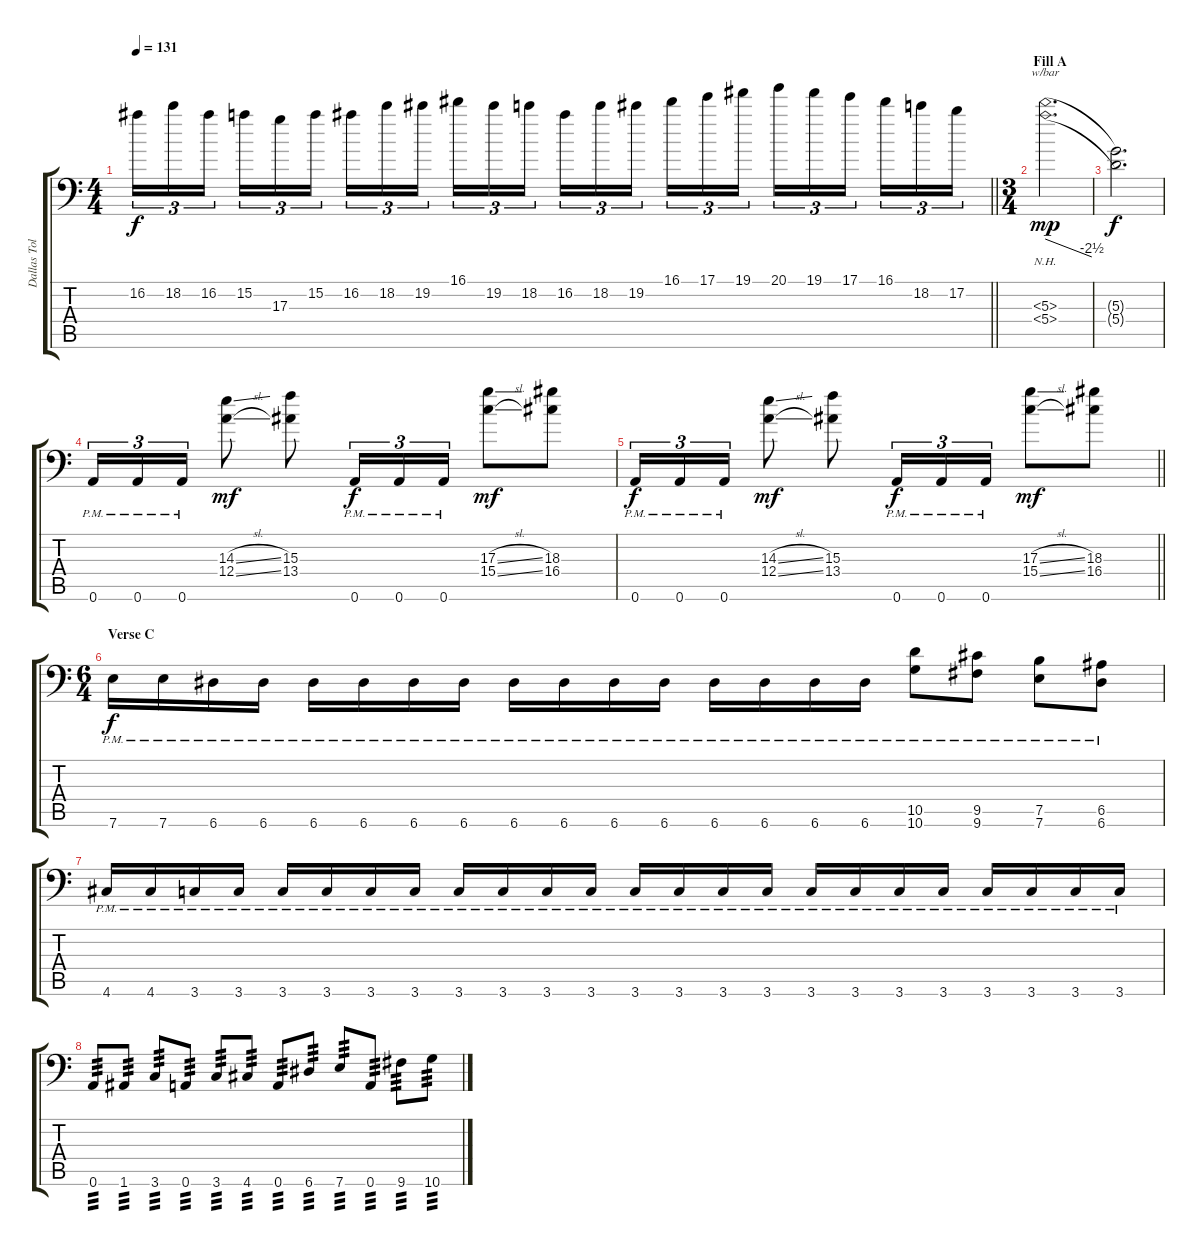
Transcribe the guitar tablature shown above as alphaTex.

\track ("Dallas Toler-Wade" "Dallas Tol") {instrument distortionguitar}
\staff {score tabs}
\tuning (B3 Gb3 D3 A2 E2 A1) {hide}
\ts (4 4)
\tempo 131
\clef f4
\barLineRight lightlight
\ks c
16.2.16{tu (3 2) dy f} 18.2.16{tu (3 2)} 16.2.16{tu (3 2) beam splitsecondary} 15.2.16{tu (3 2)} 17.3.16{tu (3 2)} 15.2.16{tu (3 2)} 16.2.16{tu (3 2)} 18.2.16{tu (3 2)} 19.2.16{tu (3 2) beam splitsecondary} 16.1.16{tu (3 2)} 19.2.16{tu (3 2)} 18.2.16{tu (3 2)} 16.2.16{tu (3 2)} 18.2.16{tu (3 2)} 19.2.16{tu (3 2) beam splitsecondary} 16.1.16{tu (3 2)} 17.1.16{tu (3 2)} 19.1.16{tu (3 2)} 20.1.16{tu (3 2)} 19.1.16{tu (3 2)} 17.1.16{tu (3 2) beam splitsecondary} 16.1.16{tu (3 2)} 18.2.16{tu (3 2)} 17.2.16{tu (3 2)} |
\ts (3 4)
\section ("" "Fill A")
(5.3{nh} 5.4{nh}).2{d tbe (dive default 0 0 60 -10) dy mp} |
(5.3{t} 5.4{t}).2{d dy f} |
0.6{pm}.16{tu (3 2)} 0.6{pm}.16{tu (3 2)} 0.6{pm}.16{tu (3 2)} (14.3{sl} 12.4{sl}).8{dy mf} (15.3 13.4).8 0.6{pm}.16{tu (3 2) dy f} 0.6{pm}.16{tu (3 2)} 0.6{pm}.16{tu (3 2)} (17.3{sl} 15.4{sl}).8{dy mf} (18.3 16.4).8 |
\barLineRight lightlight
0.6{pm}.16{tu (3 2) dy f} 0.6{pm}.16{tu (3 2)} 0.6{pm}.16{tu (3 2)} (14.3{sl} 12.4{sl}).8{dy mf} (15.3 13.4).8 0.6{pm}.16{tu (3 2) dy f} 0.6{pm}.16{tu (3 2)} 0.6{pm}.16{tu (3 2)} (17.3{sl} 15.4{sl}).8{dy mf} (18.3 16.4).8 |
\ts (6 4)
\section ("" "Verse C")
7.6{pm}.16{dy f} 7.6{pm}.16 6.6{pm}.16 6.6{pm}.16 6.6{pm}.16 6.6{pm}.16 6.6{pm}.16 6.6{pm}.16 6.6{pm}.16 6.6{pm}.16 6.6{pm}.16 6.6{pm}.16 6.6{pm}.16 6.6{pm}.16 6.6{pm}.16 6.6{pm}.16 (10.5{pm} 10.6{pm}).8 (9.5{pm} 9.6{pm}).8 (7.5{pm} 7.6{pm}).8 (6.5{pm} 6.6{pm}).8 |
4.6{pm}.16 4.6{pm}.16 3.6{pm}.16 3.6{pm}.16 3.6{pm}.16 3.6{pm}.16 3.6{pm}.16 3.6{pm}.16 3.6{pm}.16 3.6{pm}.16 3.6{pm}.16 3.6{pm}.16 3.6{pm}.16 3.6{pm}.16 3.6{pm}.16 3.6{pm}.16 3.6{pm}.16 3.6{pm}.16 3.6{pm}.16 3.6{pm}.16 3.6{pm}.16 3.6{pm}.16 3.6{pm}.16 3.6{pm}.16 |
0.6.8{tp 3} 1.6.8{tp 3} 3.6.8{tp 3} 0.6.8{tp 3} 3.6.8{tp 3} 4.6.8{tp 3} 0.6.8{tp 3} 6.6.8{tp 3} 7.6.8{tp 3} 0.6.8{tp 3} 9.6.8{tp 3} 10.6.8{tp 3}
